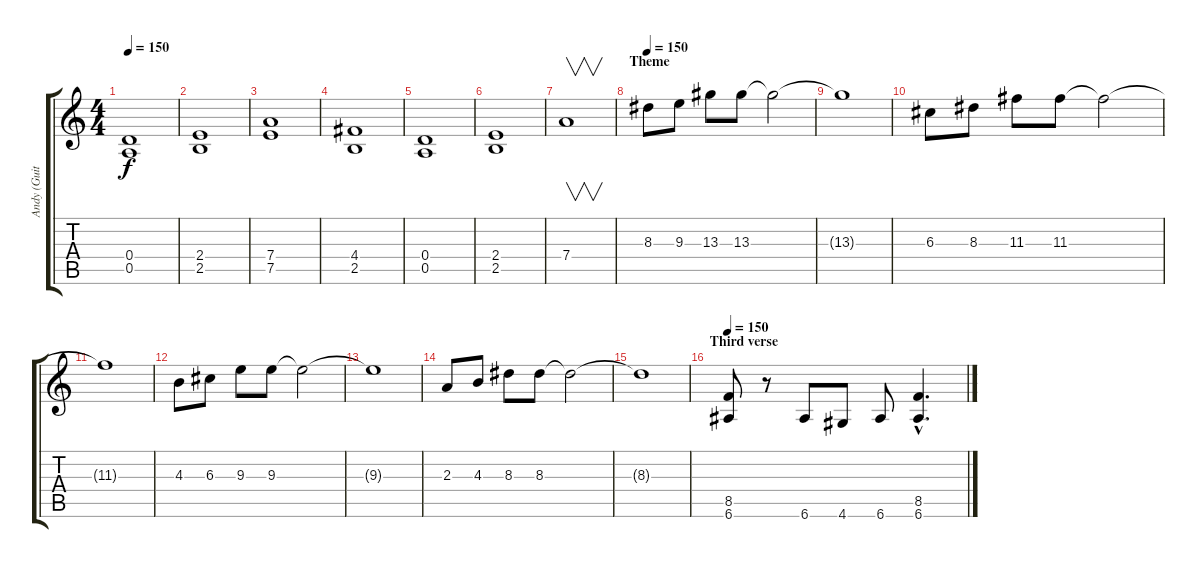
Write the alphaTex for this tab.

\track ("Andy (Guitar)" "Andy (Guit") {instrument overdrivenguitar}
\staff {score tabs}
\tuning (E4 B3 G3 D3 A2 E2) {hide}
\ts (4 4)
\tempo 150
\clef g2
\ks c
(0.4 0.5).1{dy f} |
(2.4 2.5).1 |
(7.4 7.5).1 |
(4.4 2.5).1 |
(0.4 0.5).1 |
(2.4 2.5).1 |
7.4.1{v instrument guitarharmonics} |
\section ("" "Theme")
\tempo 150
8.3.8{volume 13 balance 0 instrument overdrivenguitar} 9.3.8 13.3.8 13.3.8 13.3{t}.2 |
13.3{t}.1 |
6.3.8 8.3.8 11.3.8 11.3.8 11.3{t}.2 |
11.3{t}.1 |
4.3.8 6.3.8 9.3.8 9.3.8 9.3{t}.2 |
9.3{t}.1 |
2.3.8 4.3.8 8.3.8 8.3.8 8.3{t}.2 |
8.3{t}.1 |
\section ("" "Third verse")
\tempo 150
(8.5 6.6).8{balance 0} r.8 6.6.8 4.6.8 6.6.8 (8.5{hac} 6.6{hac}).4{d}
